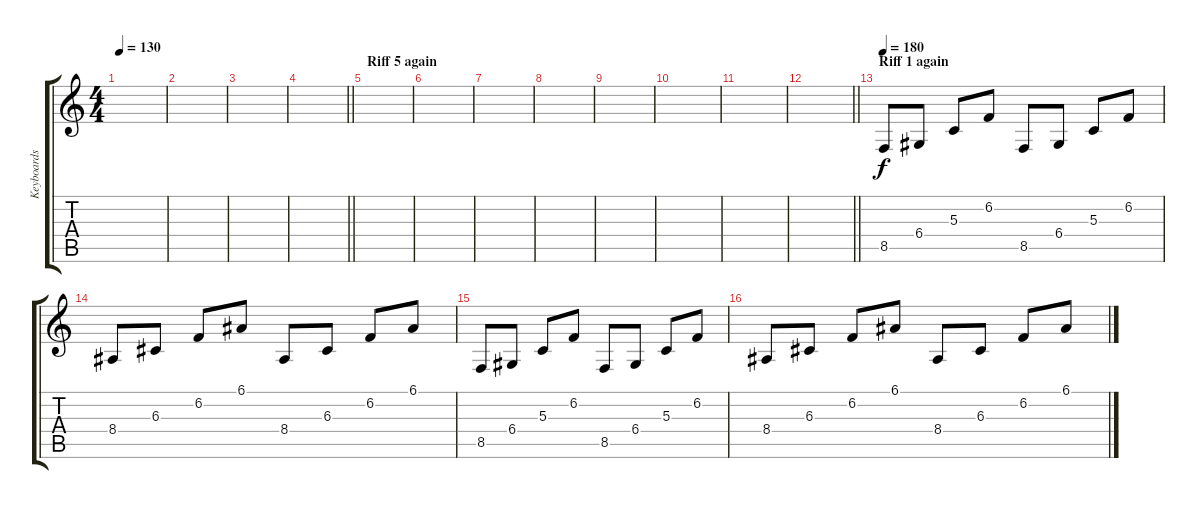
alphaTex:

\track ("Keyboards" "Keyboards") {instrument electricpiano1}
\staff {score tabs}
\tuning (E4 B3 G3 D3 A2 E2) {hide}
\ts (4 4)
\tempo 130
\clef g2
\ks c
|
|
|
\barLineRight lightlight
|
\section ("" "Riff 5 again")
|
|
|
|
|
|
|
\barLineRight lightlight
|
\section ("" "Riff 1 again")
\tempo 180
8.5.8 6.4.8 5.3.8 6.2.8 8.5.8 6.4.8 5.3.8 6.2.8 |
8.4.8 6.3.8 6.2.8 6.1.8 8.4.8 6.3.8 6.2.8 6.1.8 |
8.5.8 6.4.8 5.3.8 6.2.8 8.5.8 6.4.8 5.3.8 6.2.8 |
8.4.8 6.3.8 6.2.8 6.1.8 8.4.8 6.3.8 6.2.8 6.1.8
